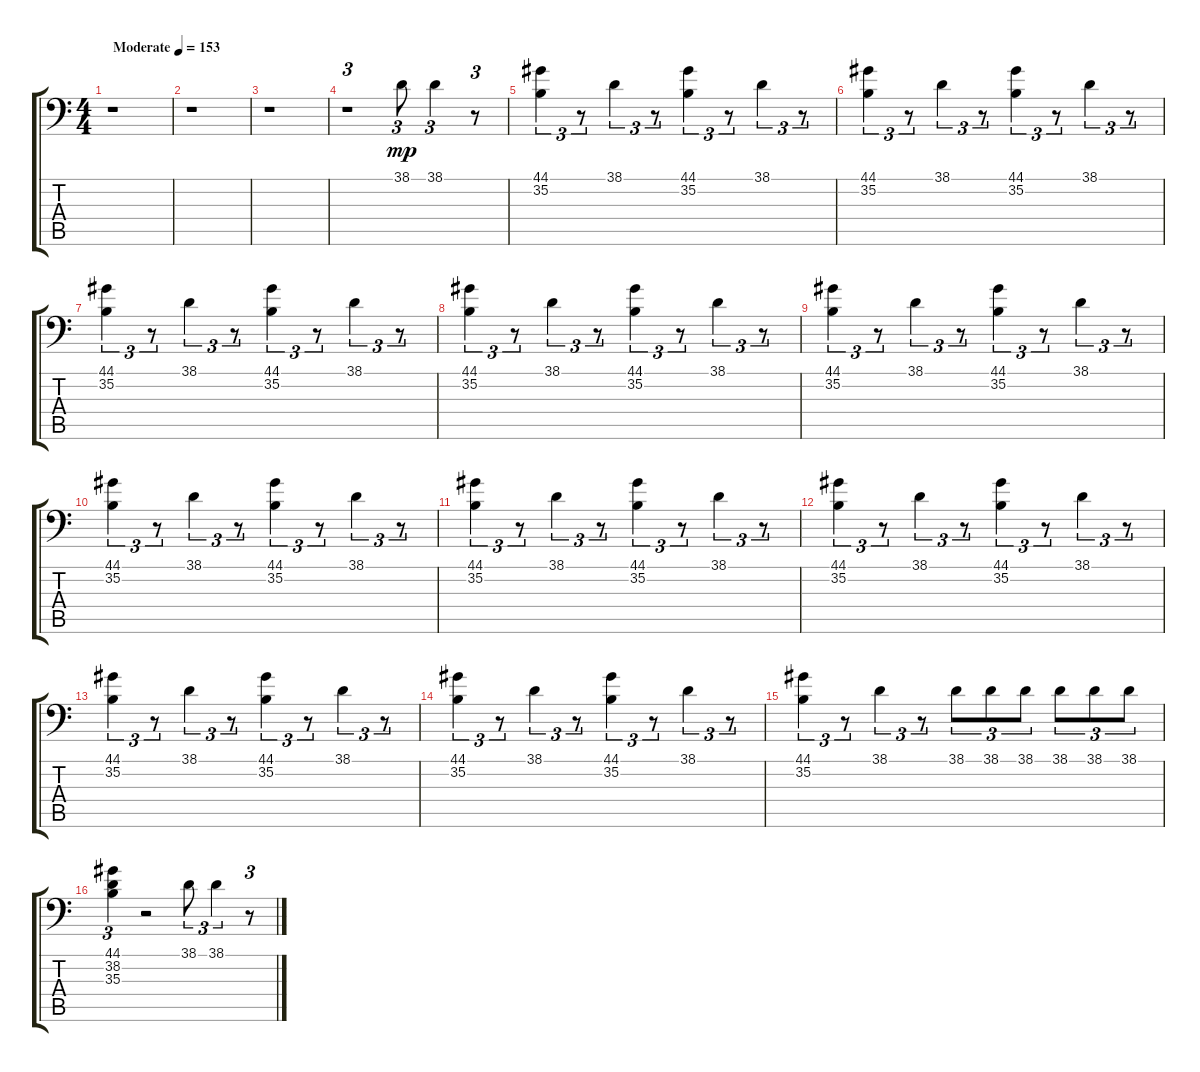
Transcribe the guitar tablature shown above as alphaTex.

\track "" {instrument acousticgrandpiano}
\staff {score tabs}
\tuning (C-1 C-1 C-1 C-1 C-1 C-1) {hide}
\ts (4 4)
\tempo (153 "Moderate")
\clef f4
\ks c
r.1{dy mp instrument acousticgrandpiano} |
r.1 |
r.1 |
r.1{tu (3 2)} 38.1.8{tu (3 2)} 38.1.4{tu (3 2)} r.8{tu (3 2)} |
(44.1 35.2).4{tu (3 2)} r.8{tu (3 2)} 38.1.4{tu (3 2)} r.8{tu (3 2)} (44.1 35.2).4{tu (3 2)} r.8{tu (3 2)} 38.1.4{tu (3 2)} r.8{tu (3 2)} |
(44.1 35.2).4{tu (3 2)} r.8{tu (3 2)} 38.1.4{tu (3 2)} r.8{tu (3 2)} (44.1 35.2).4{tu (3 2)} r.8{tu (3 2)} 38.1.4{tu (3 2)} r.8{tu (3 2)} |
(44.1 35.2).4{tu (3 2)} r.8{tu (3 2)} 38.1.4{tu (3 2)} r.8{tu (3 2)} (44.1 35.2).4{tu (3 2)} r.8{tu (3 2)} 38.1.4{tu (3 2)} r.8{tu (3 2)} |
(44.1 35.2).4{tu (3 2)} r.8{tu (3 2)} 38.1.4{tu (3 2)} r.8{tu (3 2)} (44.1 35.2).4{tu (3 2)} r.8{tu (3 2)} 38.1.4{tu (3 2)} r.8{tu (3 2)} |
(44.1 35.2).4{tu (3 2)} r.8{tu (3 2)} 38.1.4{tu (3 2)} r.8{tu (3 2)} (44.1 35.2).4{tu (3 2)} r.8{tu (3 2)} 38.1.4{tu (3 2)} r.8{tu (3 2)} |
(44.1 35.2).4{tu (3 2)} r.8{tu (3 2)} 38.1.4{tu (3 2)} r.8{tu (3 2)} (44.1 35.2).4{tu (3 2)} r.8{tu (3 2)} 38.1.4{tu (3 2)} r.8{tu (3 2)} |
(44.1 35.2).4{tu (3 2)} r.8{tu (3 2)} 38.1.4{tu (3 2)} r.8{tu (3 2)} (44.1 35.2).4{tu (3 2)} r.8{tu (3 2)} 38.1.4{tu (3 2)} r.8{tu (3 2)} |
(44.1 35.2).4{tu (3 2)} r.8{tu (3 2)} 38.1.4{tu (3 2)} r.8{tu (3 2)} (44.1 35.2).4{tu (3 2)} r.8{tu (3 2)} 38.1.4{tu (3 2)} r.8{tu (3 2)} |
(44.1 35.2).4{tu (3 2)} r.8{tu (3 2)} 38.1.4{tu (3 2)} r.8{tu (3 2)} (44.1 35.2).4{tu (3 2)} r.8{tu (3 2)} 38.1.4{tu (3 2)} r.8{tu (3 2)} |
(44.1 35.2).4{tu (3 2)} r.8{tu (3 2)} 38.1.4{tu (3 2)} r.8{tu (3 2)} (44.1 35.2).4{tu (3 2)} r.8{tu (3 2)} 38.1.4{tu (3 2)} r.8{tu (3 2)} |
(44.1 35.2).4{tu (3 2)} r.8{tu (3 2)} 38.1.4{tu (3 2)} r.8{tu (3 2)} 38.1.8{tu (3 2)} 38.1.8{tu (3 2)} 38.1.8{tu (3 2)} 38.1.8{tu (3 2)} 38.1.8{tu (3 2)} 38.1.8{tu (3 2)} |
(44.1 38.2 35.3).4{tu (3 2)} r.2 38.1.8{tu (3 2)} 38.1.4{tu (3 2)} r.8{tu (3 2)}
